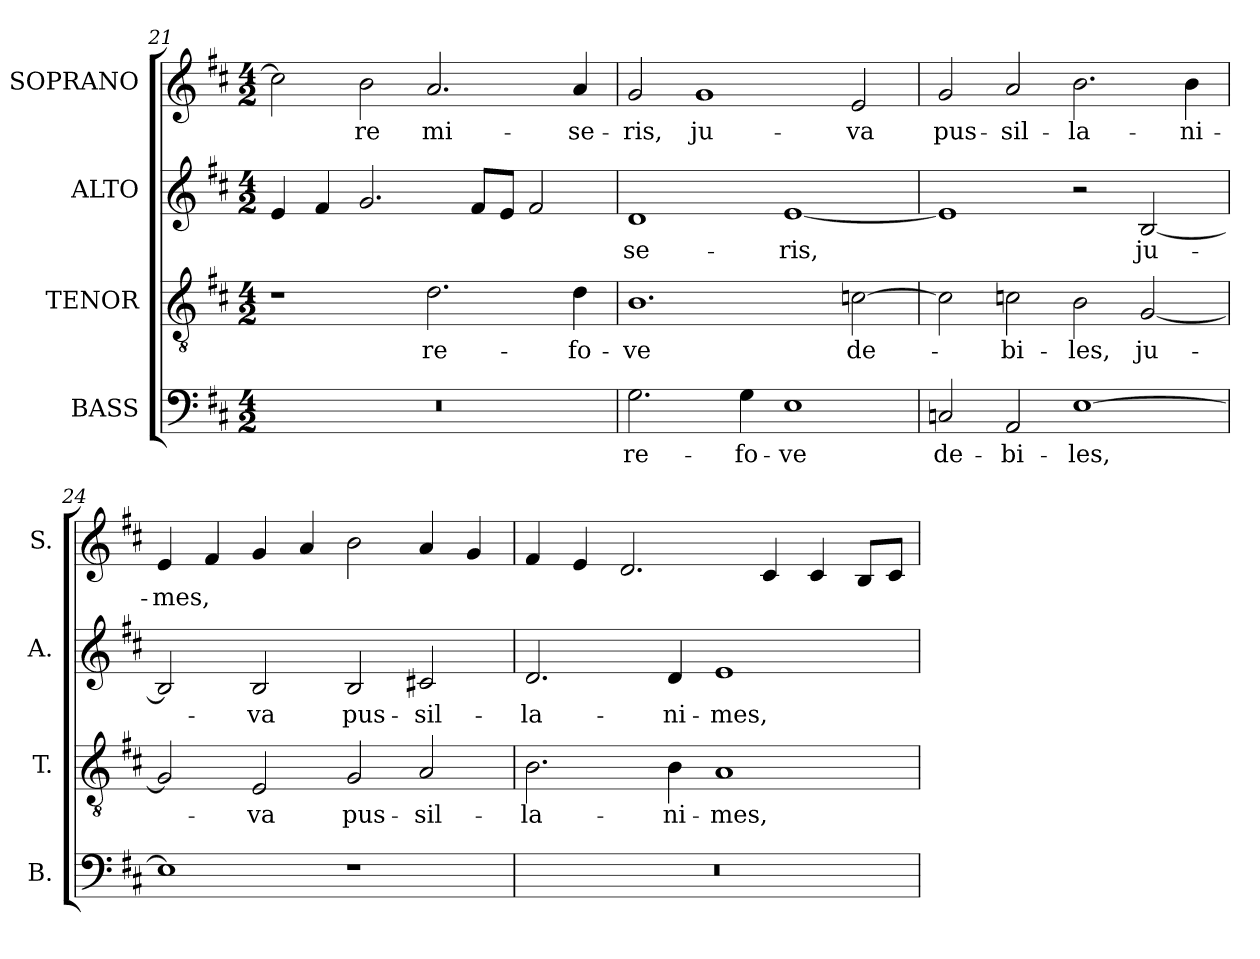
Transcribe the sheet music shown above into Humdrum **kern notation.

**kern	**text	**kern	**text	**kern	**text	**kern	**text
*part4	*part4	*part3	*part3	*part2	*part2	*part1	*part1
*staff4	*staff4	*staff3	*staff3	*staff2	*staff2	*staff1	*staff1
*I"BASS	*	*I"TENOR	*	*I"ALTO	*	*I"SOPRANO	*
*I'B.	*	*I'T.	*	*I'A.	*	*I'S.	*
*clefF4	*	*clefGv2	*	*clefG2	*	*clefG2	*
*	*	*ITrd7c12	*	*	*	*	*
*k[f#c#]	*	*k[f#c#]	*	*k[f#c#]	*	*k[f#c#]	*
*D:	*	*D:	*	*D:	*	*D:	*
*M4/2	*	*M4/2	*	*M4/2	*	*M4/2	*
=21	=21	=21	=21	=21	=21	=21	=21
!LO:N:vis=1	!	!	!	!	!	!	!
0r	.	1r	.	4ei/	.	2cci\]	.
.	.	.	.	4f#i/	.	.	.
!	!	!	!	!	!	!	!LO:LY:b:color=#000000
.	.	.	.	2.gi/	.	2bi\	-re
!	!	!	!LO:LY:b:color=#000000	!	!	!	!
!	!	!	!	!	!	!	!LO:LY:b:color=#000000
.	.	2.Di\	re-	.	.	2.ai/	mi-
.	.	.	.	8f#i/L	.	.	.
.	.	.	.	8ei/J	.	.	.
.	.	.	.	2f#i/	.	.	.
!	!	!	!LO:LY:b:color=#000000	!	!	!	!
!	!	!	!	!	!	!	!LO:LY:b:color=#000000
.	.	4Di\	-fo-	.	.	4ai/	-se-
=22	=22	=22	=22	=22	=22	=22	=22
!	!LO:LY:b:color=#000000	!	!	!	!	!	!
!	!	!	!LO:LY:b:color=#000000	!	!	!	!
!	!	!	!	!	!LO:LY:b:color=#000000	!	!
!	!	!	!	!	!	!	!LO:LY:b:color=#000000
2.Gi\	re-	1.BBi	-ve	1di	-se-	2gi/	-ris,
!	!	!	!	!	!	!	!LO:LY:b:color=#000000
.	.	.	.	.	.	1gi	ju-
!	!LO:LY:b:color=#000000	!	!	!	!	!	!
4Gi\	-fo-	.	.	.	.	.	.
!	!LO:LY:b:color=#000000	!	!	!	!	!	!
!	!	!	!	!	!LO:LY:b:color=#000000	!	!
1Ei	-ve	.	.	[1ei	-ris,	.	.
!	!	!	!LO:LY:b:color=#000000	!	!	!	!
!	!	!	!	!	!	!	!LO:LY:b:color=#000000
.	.	[2Cni\	de-	.	.	2ei/	-va
=23	=23	=23	=23	=23	=23	=23	=23
!	!LO:LY:b:color=#000000	!	!	!	!	!	!
!	!	!	!	!	!	!	!LO:LY:b:color=#000000
2Cni/	de-	2Ci\]	.	1ei]	.	2gi/	pus-
!	!LO:LY:b:color=#000000	!	!	!	!	!	!
!	!	!	!LO:LY:b:color=#000000	!	!	!	!
!	!	!	!	!	!	!	!LO:LY:b:color=#000000
2AAi/	-bi-	2Cni\	-bi-	.	.	2ai/	-sil-
!	!LO:LY:b:color=#000000	!	!	!	!	!	!
!	!	!	!LO:LY:b:color=#000000	!	!	!	!
!	!	!	!	!	!	!	!LO:LY:b:color=#000000
[1Ei	-les,	2BBi\	-les,	2r	.	2.bi\	-la-
!	!	!	!LO:LY:b:color=#000000	!	!	!	!
!	!	!	!	!	!LO:LY:b:color=#000000	!	!
.	.	[2GGi/	ju-	[2Bi/	ju-	.	.
!	!	!	!	!	!	!	!LO:LY:b:color=#000000
.	.	.	.	.	.	4bi\	-ni-
=24	=24	=24	=24	=24	=24	=24	=24
!	!	!	!	!	!	!	!LO:LY:b:color=#000000
1Ei]	.	2GGi/]	.	2Bi/]	.	4ei/	-mes,
.	.	.	.	.	.	4f#i/	.
!	!	!	!LO:LY:b:color=#000000	!	!	!	!
!	!	!	!	!	!LO:LY:b:color=#000000	!	!
.	.	2EEi/	-va	2Bi/	-va	4gi/	.
.	.	.	.	.	.	4ai/	.
!	!	!	!LO:LY:b:color=#000000	!	!	!	!
!	!	!	!	!	!LO:LY:b:color=#000000	!	!
1r	.	2GGi/	pus-	2Bi/	pus-	2bi\	.
!	!	!	!LO:LY:b:color=#000000	!	!	!	!
!	!	!	!	!	!LO:LY:b:color=#000000	!	!
.	.	2AAi/	-sil-	2c#Xi/	-sil-	4ai/	.
.	.	.	.	.	.	4gi/	.
=25	=25	=25	=25	=25	=25	=25	=25
!LO:N:vis=1	!	!	!	!	!	!	!
!	!	!	!LO:LY:b:color=#000000	!	!	!	!
!	!	!	!	!	!LO:LY:b:color=#000000	!	!
0r	.	2.BBi\	-la-	2.di/	-la-	4f#i/	.
.	.	.	.	.	.	4ei/	.
.	.	.	.	.	.	2.di/	.
!	!	!	!LO:LY:b:color=#000000	!	!	!	!
!	!	!	!	!	!LO:LY:b:color=#000000	!	!
.	.	4BBi\	-ni-	4di/	-ni-	.	.
!	!	!	!LO:LY:b:color=#000000	!	!	!	!
!	!	!	!	!	!LO:LY:b:color=#000000	!	!
.	.	1AAi	-mes,	1ei	-mes,	.	.
.	.	.	.	.	.	4c#i/	.
.	.	.	.	.	.	4c#i/	.
.	.	.	.	.	.	8Bi/L	.
.	.	.	.	.	.	8c#i/J	.
=	=	=	=	=	=	=	=
*-	*-	*-	*-	*-	*-	*-	*-
